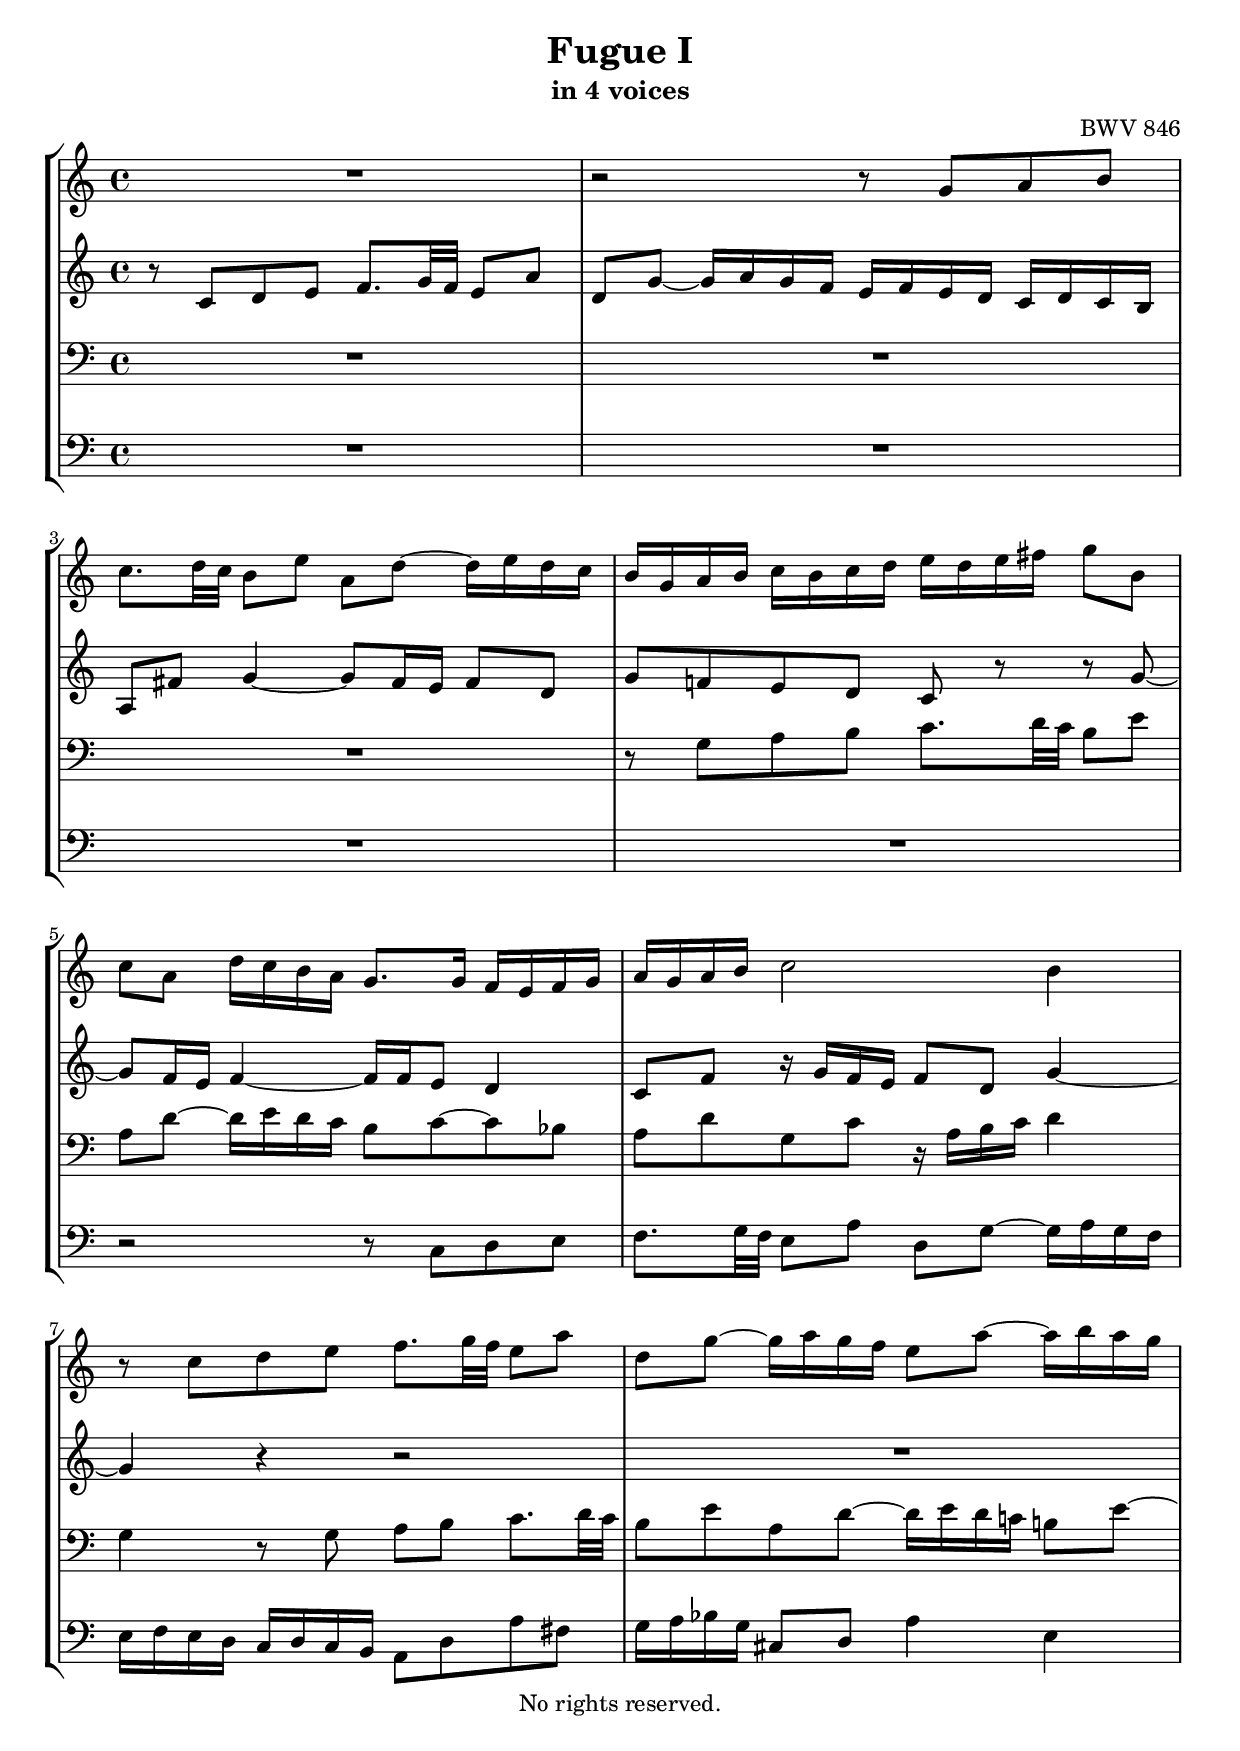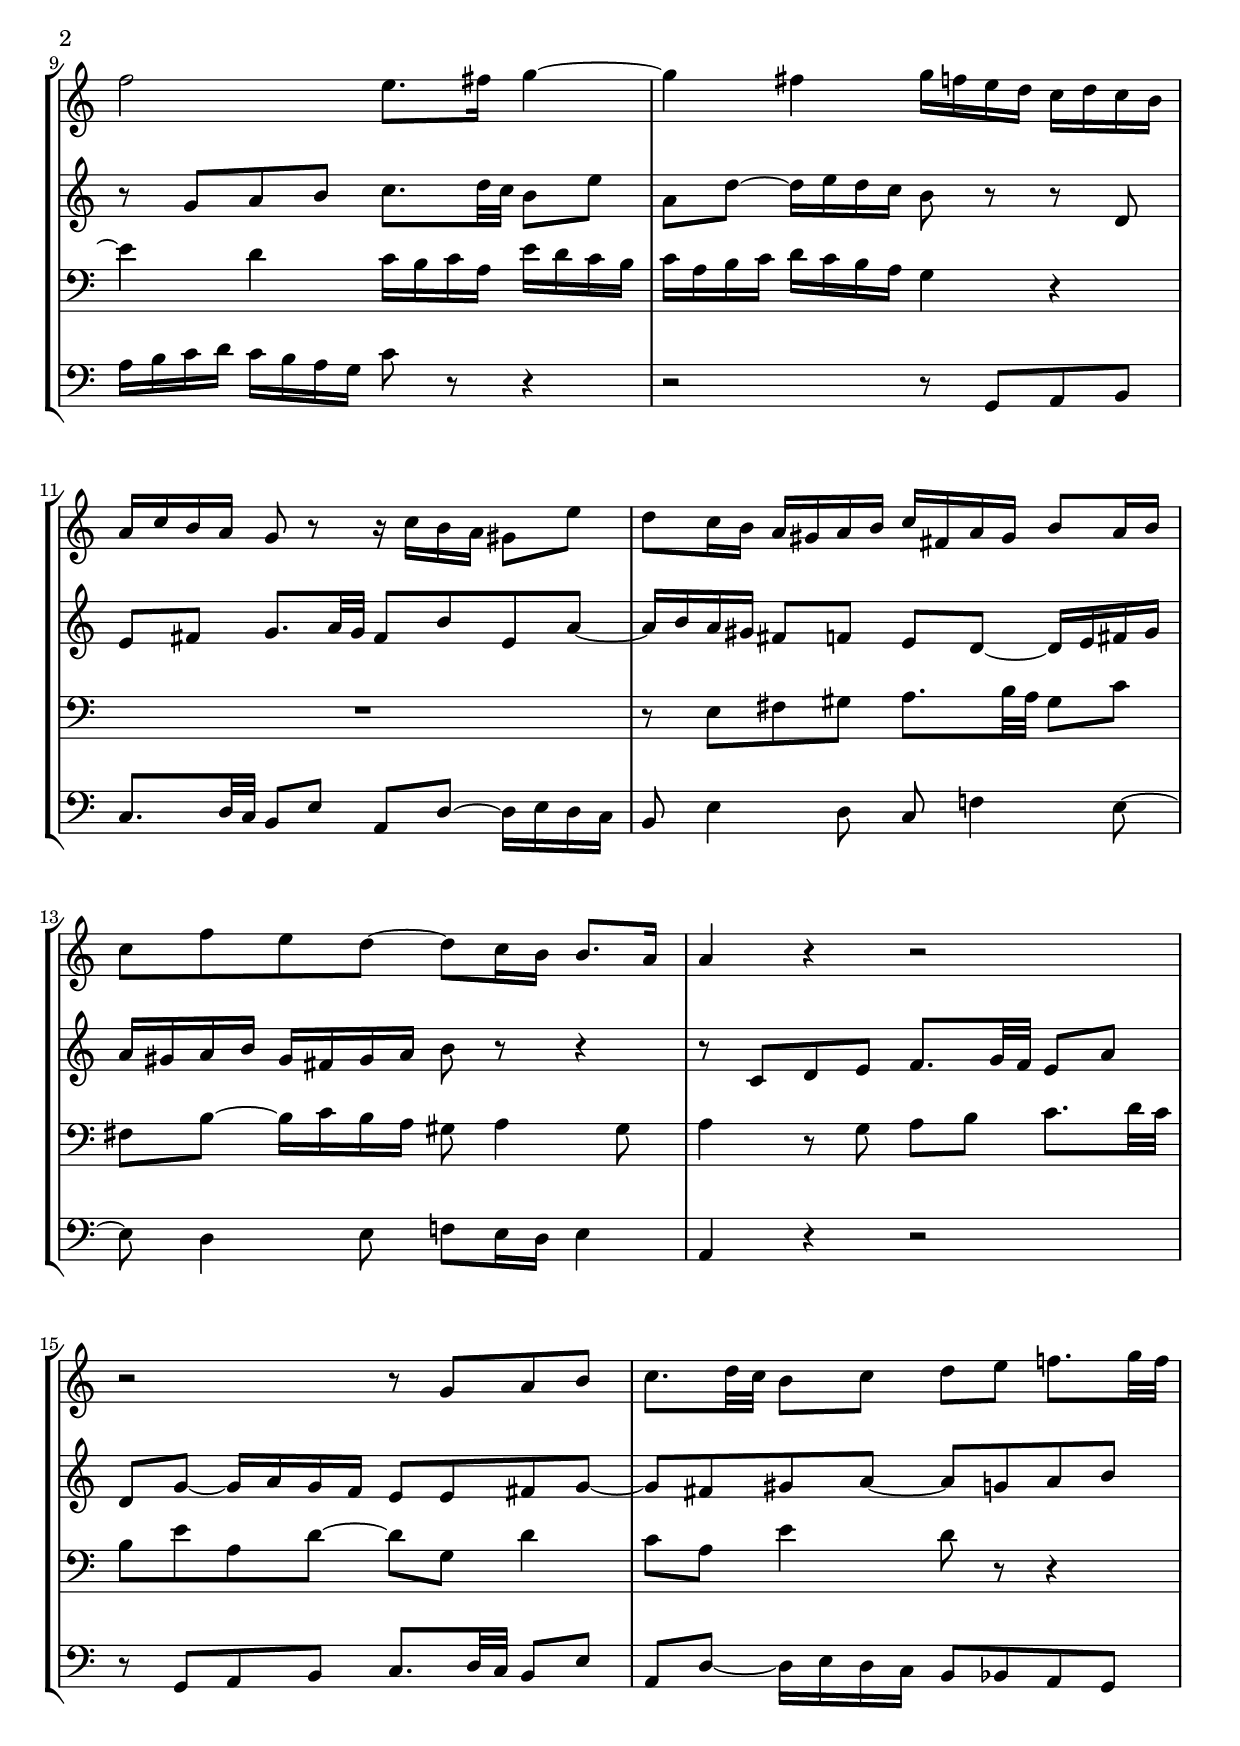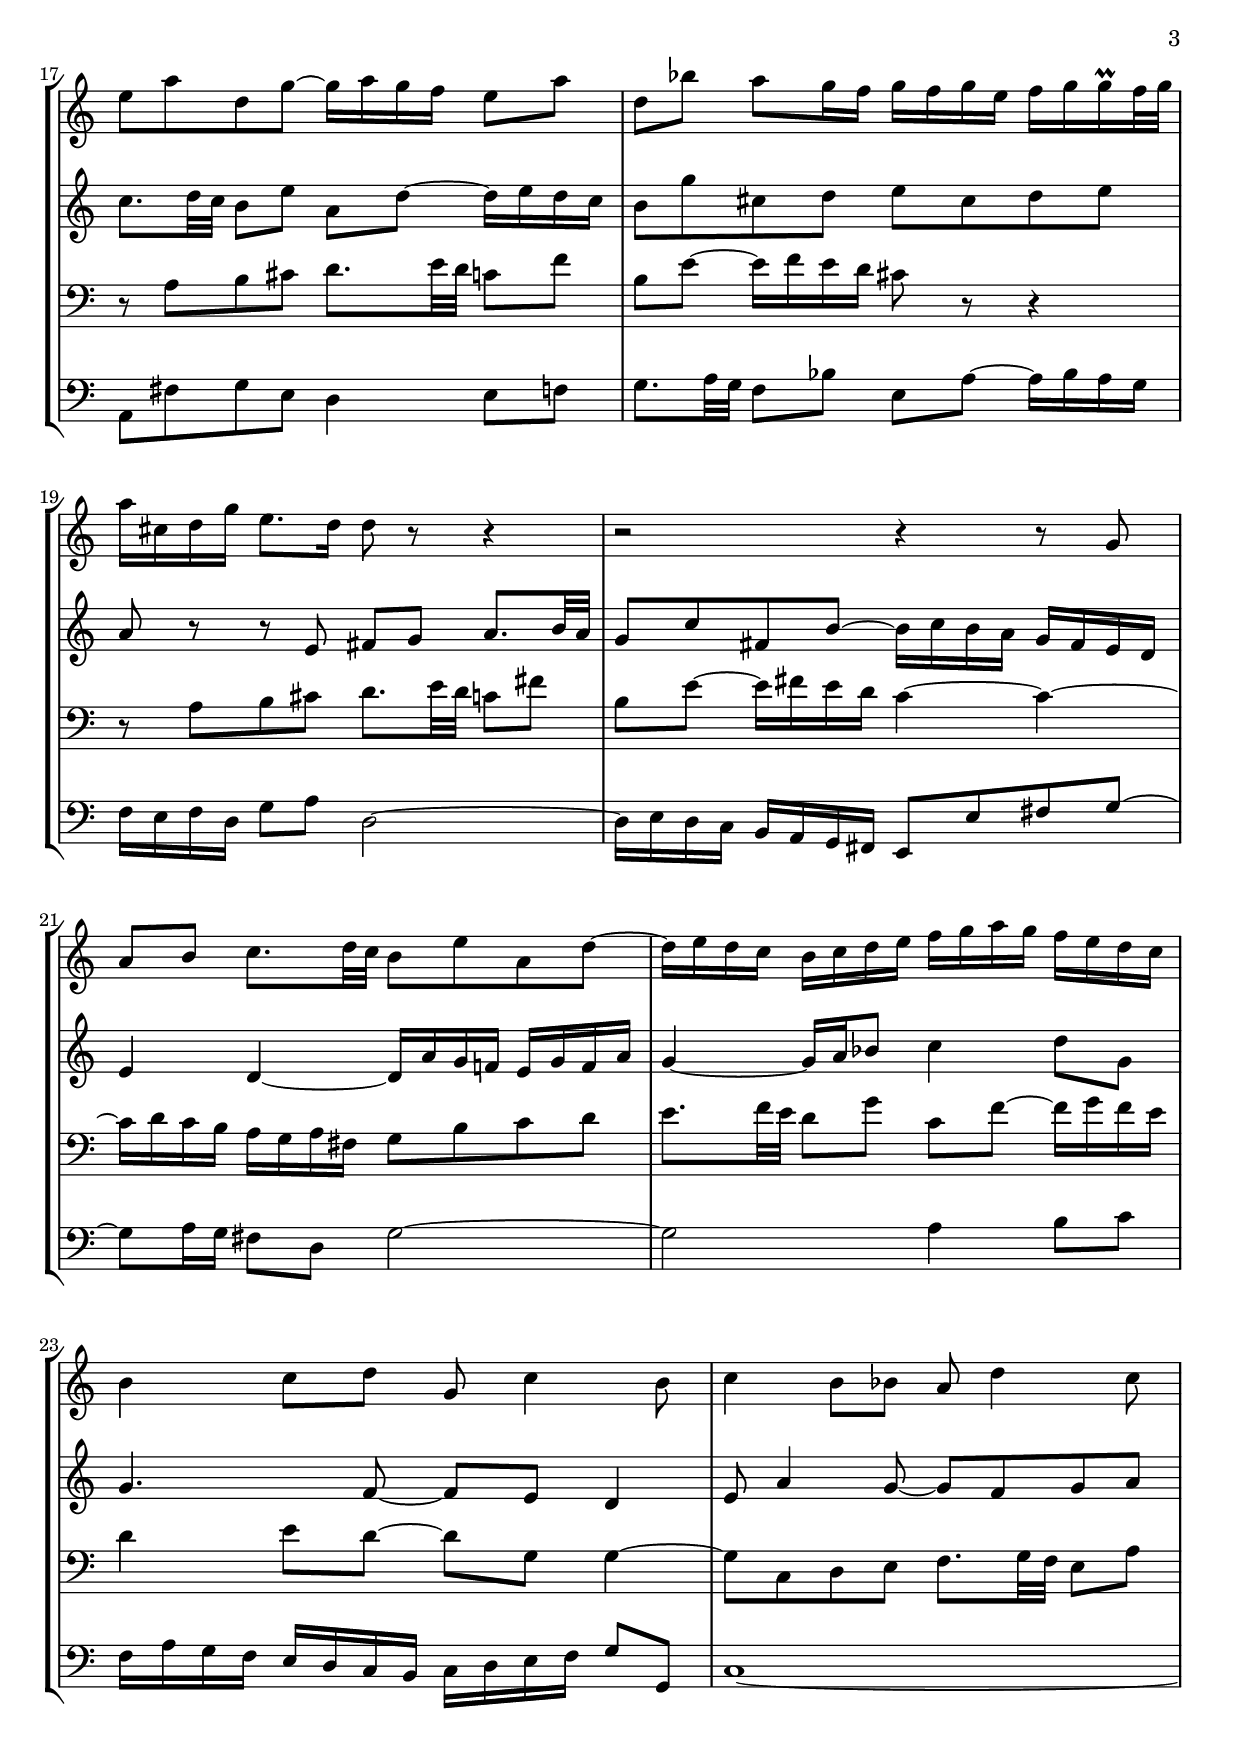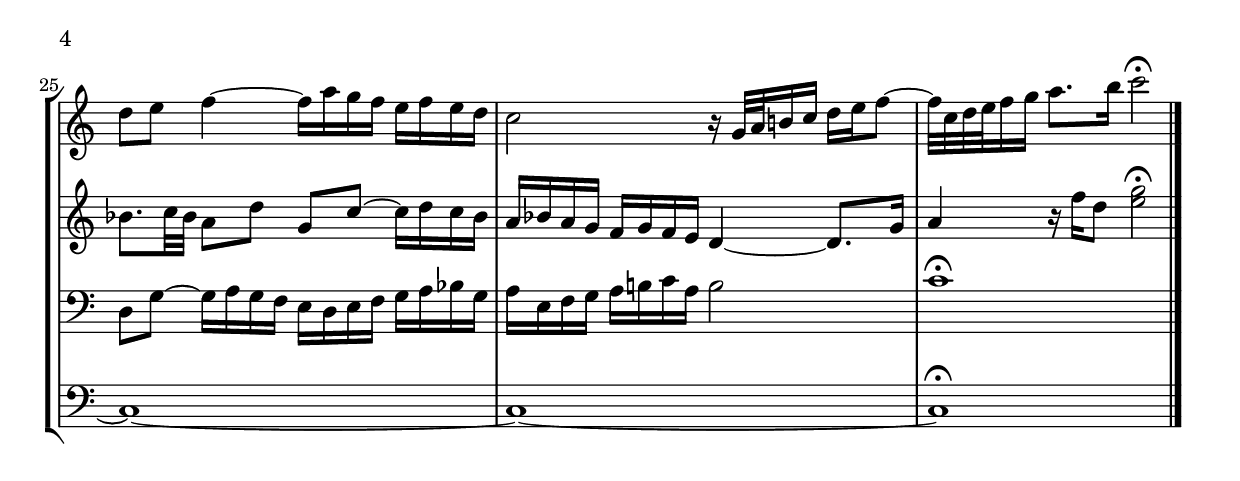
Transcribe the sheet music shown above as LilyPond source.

\version "2.18.2"

%This edition was prepared and typeset by Kyle Rother using the 1866 Breitkopf & Härtel Bach-Gesellschaft Ausgabe as primary source. 
%Reference was made to both the Henle and Bärenreiter urtext editions, as well as the critical and scholarly commentary of Alfred Dürr, however the final expression is in all cases that of the composer or present editor.
%This edition is in the public domain, and the editor does not claim any rights in the content.

\header {
  title = "Fugue I"
  subtitle = "in 4 voices"
  composer = "BWV 846"
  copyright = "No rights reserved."
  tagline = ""
}

global = {
  \key c \major
  \time 4/4
}
 
soprano = \relative c' {
  \global
 
  R1 | % m. 1
  r2 r8 g' a b | % m. 2 
  c8. d32 c b8 e a, d~ d16 e d c | % m. 3
  b16 g a b c b c d e d e fis g8 b, | % m. 4
  c8 a d16 c b a g8. g16 f e f g | % m. 5
  a16 g a b c2 b4 | % m. 6
  r8 c d e f8. g32 f e8 a | % m. 7
  d,8 g~ g16 a g f e8 a~ a16 b a g | % m. 8
  f2 e8. fis16 g4~ | % m. 9
  g4 fis g16 f! e d c d c b | % m. 10
  a16 c b a g8 r r16 c b a gis8 e' | % m. 11
  d8 c16 b a gis a b c fis, a gis b8 a16 b | % m. 12
  c8 f e d~ d c16 b b8. a16 | % m. 13
  a4 r r2 | % m. 14
  r r8 g a b | % m. 15
  c8. d32 c b8 c d e f!8. g32 f | % m. 16
  e8 a d, g~ g16 a g f e8 a | % m. 17
  d,8 bes' a g16 f g f g e f g g \prall f32 g | % m. 18
  a16 cis, d g e8. d16 d8 r r4 | % m. 19
  r2 r4 r8 g, | % m. 20
  a8 b c8. d32 c b8 e a, d~ | % m. 21
  d16 e d c b c d e f g a g f e d  c | % m. 22
  b4 c8 d g, c4 b8  | % m. 23
  c4 b8 bes a d4 c8  | % m. 24
  d8 e f4~ f16 a g f e f e d \noBreak | % m. 25
  c2 r16 g32a b!16 c d e f8~ \noBreak | % m. 26
  f32 c d e f16 g a8. b16 c2 \fermata \bar "|." | % m. 27
  
}

alto = \relative c' {
  \global
 
  r8 c d e f8. g32 f e8 a | % m. 1
  d,8 g~ g16 a g f e f e d c d c b | % m. 2
  a8 fis' g4~ g8 fis16 e fis8 d | % m. 3
  g8 f! e d c r r g'~ | % m. 4
  g8 f16 e f4~ f16 f e8 d4 | % m. 5
  c8 f r16 g f e f8 d g4~ | % m. 6
  g4 r r2 | % m. 7
  R1 | % m. 8
  r8 g a b c8. d32 c b8 e | % m. 9
  a,8 d~ d16 e d c b8 r r d, | % m. 10
  e8 fis g8. a32 g fis8 b e, a~ | % m. 11
  a16 b a gis fis8 f e d~ d16 e fis gis | % m. 12
  a16 gis a b gis fis gis a b8 r r4 | % m. 13
  r8 c, d e f8. g32 f e8 a | % m. 14
  d,8 g~ g16 a g f e8 e fis g~ | % m. 15
  g8 fis gis a~ a g! a b | % m. 16
  c8. d32 c b8 e a, d~ d16 e d c | % m. 17
  b8 g' cis, d e cis d e | % m. 18
  a,8 r r e fis g a8. b32 a | % m. 19
  g8 c fis, b~ b16 c b a g fis e d | % m. 20
  e4 d~ d16 a' g f! e g f a | % m. 21
  g4~ g16 a bes8 c4 d8  g, | % m. 22
  g4. f8~ f e d4 | % m. 23
  e8 a4 g8~ g f g a | % m. 24
  bes8. c32 bes a8 d g, c~ c16 d c bes | % m. 25
  a bes a g f g f e d4~ d8. g16 | % m. 26
  a4 r16 f' d8 <g e>2 \fermata \bar "|." | % m. 27
  
}

tenor = \relative c {
  \global
 
  R1 | % m. 1
  R1 | % m. 2
  R1 | % m. 3
  r8 g' a b c8. d32 c b8 e | % m. 4
  a,8 d~ d16 e d c b8 c~ c bes | % m. 5
  a8 d g, c r16 a b c d4 | % m. 6
  g,4 r8 g a b c8. d32 c | % m. 7
  b8 e a, d~ d16 e d c! b!8 e~ | % m. 8
  e4 d c16 b c a e' d c b | % m. 9
  c16 a b c d c b a g4 r | % m. 10
  R1 | % m. 11
  r8 e fis gis a8. b32 a gis8 c | % m. 12
  fis,8 b~ b16 c b a gis8 a4 gis8 | % m. 13
  a4 r8 g a b c8. d32 c | % m. 14
  b8 e a, d~ d g, d'4 | % m. 15
  c8 a e'4 d8 r r4 | % m. 16
  r8 a b cis d8. e32 d c!8 f | % m. 17
  b,8 e~ e16 f e d cis8 r r4 | % m. 18
  r8 a b cis d8. e32 d c!8 fis | % m. 19
  b,8 e~ e16 fis e d c4~ c~ | % m. 20
  c16 d c b a g a fis g8 b c d | % m. 21
  e8. f32 e d8 g c, f~ f16 g f e | % m. 22
  d4 e8 d~ d g, g4~ | % m. 23
  g8 c, d e f8. g32 f e8 a | % m. 24
  d,8 g~ g16 a g f e d e f g a bes g | % m. 25
  a e f g a b! c a b2| % m. 26
  c1 \fermata \bar "|." | % m. 27 
  
}

bass = \relative c {
  \global
 
  R1 | % m. 1
  R1 | % m. 2
  R1 | % m. 3
  R1 | % m. 4
  r2 r8 c d e  | % m. 5
  f8. g32 f e8 a d, g~ g16 a g f | % m. 6
  e16 f e d c d c b a8 d a' fis | % m. 7
  g16 a bes g cis,8 d a'4 e | % m. 8
  a16 b c d c b a g c8 r r4 | % m. 9
  r2 r8 g, a b | % m. 10
  c8. d32 c b8 e a, d~ d16 e d c | % m. 11
  b8 e4 d8 c f!4 e8~ | % m. 12
  e8 d4 e8 f!8 e16 d e4 | % m. 13 
  a,4 r r2 | % m. 14
  r8 g a b c8. d32 c b8 e | % m. 15
  a,8 d~ d16 e d c b8 bes a g | % m. 16
  a8 fis' g e d4 e8 f! | % m. 17
  g8. a32 g f8 bes e, a~ a16 bes a g | % m. 18
  f16 e f d g8 a d,2~ | % m. 19
  d16 e d c b a g fis e8 e' fis g~ | % m. 20
  g8 a16 g fis8 d g2~ | % m. 21
  g2 a4 b8 c | % m. 22
  f,16 a g f e d c b c d e f g8 g, | % m. 23
  c1~ | % m. 24
  c~ | % m. 25
  c~ | % m. 26
  c \fermata \bar "|." | % m. 27
  
}

\score {
  \new StaffGroup
  <<
    \new Staff = "soprano"
      \soprano
    
     \new Staff = "alto" 
       \alto
   
    \new Staff = "tenor"
      { \clef bass \tenor }
        
    \new Staff = "bass"
      { \clef bass \bass }
    
  >>
\midi {
}
\layout {
  indent = 0.0
}
  
}
